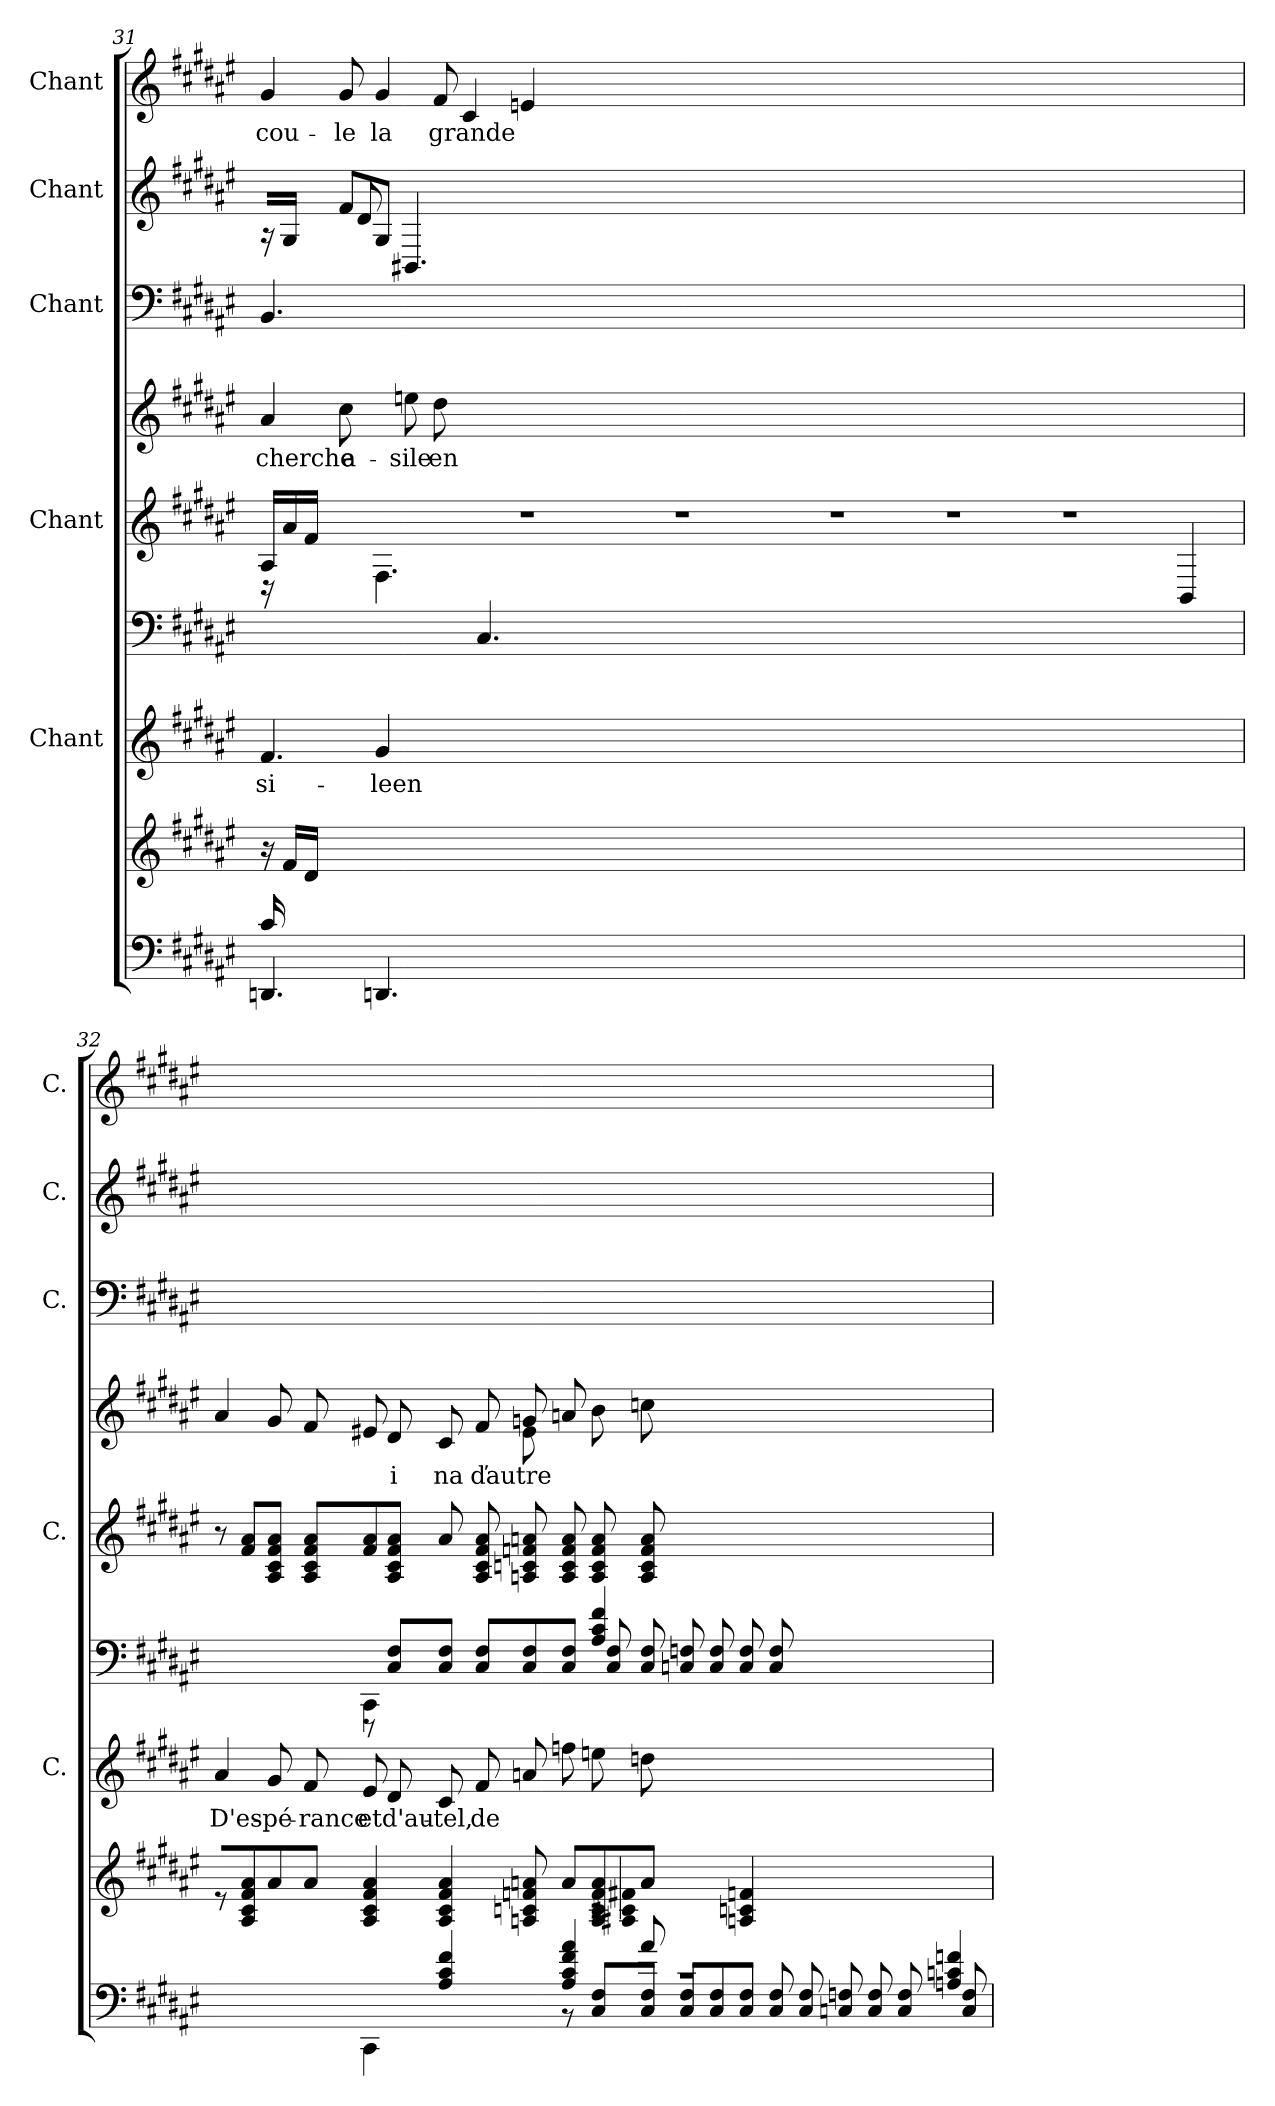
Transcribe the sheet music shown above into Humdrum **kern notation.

**kern	**kern	**kern	**text	**kern	**kern	**kern	**text	**kern	**kern	**kern	**text
*part6	*part6	*part5	*part5	*part5	*part4	*part4	*part4	*part3	*part2	*part1	*part1
*staff9	*staff8	*staff7	*staff7	*staff6	*staff5	*staff4	*staff4	*staff3	*staff2	*staff1	*staff1
*	*	*I"Chant	*	*	*I"Chant	*	*	*I"Chant	*I"Chant	*I"Chant	*
*	*	*I'C.	*	*	*I'C.	*	*	*I'C.	*I'C.	*I'C.	*
*clefF4	*clefG2	*clefG2	*	*clefF4	*clefG2	*clefG2	*	*clefF4	*clefG2	*clefG2	*
*k[f#c#g#d#a#e#]	*k[f#c#g#d#a#e#]	*k[f#c#g#d#a#e#]	*	*k[f#c#g#d#a#e#]	*k[f#c#g#d#a#e#]	*k[f#c#g#d#a#e#]	*	*k[f#c#g#d#a#e#]	*k[f#c#g#d#a#e#]	*k[f#c#g#d#a#e#]	*
=31	=31	=31	=31	=31	=31	=31	=31	=31	=31	=31	=31
*^	*	*	*	*	*	*	*	*	*	*	*
*	*	*	*	*	*	*^	*	*	*	*^	*	*
*	*	*	*	*	*	*	*^	*	*	*	*	*^	*	*
16c#i/	4.DDnj/	16r	4.f#Z/	si-	2ryy	16A#Z/LL	16r	16ryy	4a#Z/	cherche	4.BBi/	16r	16ryy	16ryy	4g#Z/	cou-
16ryy	.	16f#Z/LL	.	.	.	16a#Z/	16ryy	16ryy	.	.	.	16G#Z/JJ	16ryy	16ryy	.	.
8ryy	.	16d#Z/JJ	.	.	.	16f#Z/JJ	8ryy	8ryy	.	.	.	8ryy	8ryy	8ryy	.	.
.	.	2ryy	.	.	.	2ryy	.	.	.	.	.	.	.	.	.	.
16ryy	.	.	.	.	.	.	16ryy	16ryy	8cc#Z\	a-	.	8f#Z/L	16ryy	16ryy	8g#Z/	le
16ryy	.	.	.	.	.	.	16ryy	16ryy	.	.	.	.	8d#j/	16ryy	.	.
4.DDni/	00.ryy	.	4g#Z/	leen	.	.	4.F#j\	8ryy	8ryy	.	00.ryy	8G#Z/J	.	8ryy	4g#Z/	la
.	.	.	.	.	.	.	.	.	.	.	.	.	4..ryy	.	.	.
.	.	.	.	.	4ryy	.	.	16ryy	8eenZ\	sile	.	4.ryy	.	4.BB#XV/	.	.
.	.	.	.	.	.	.	.	16ryy	.	.	.	.	.	.	.	.
.	.	.	1ryy	.	.	.	.	8ryy	8dd#Z\	en	.	.	.	.	8f#Z/	grande
.	.	16ryy	.	.	.	4ryy	.	.	.	.	.	.	.	.	.	.
1ryy	.	1ryy	.	.	16ryy	.	4ryy	8ryy	1ryy	.	.	.	.	.	4c#Z/	.
.	.	.	.	.	4.C#i/	.	.	.	.	.	.	.	.	.	.	.
.	.	.	.	.	.	.	.	16ryy	.	.	.	1ryy	1ryy	1ryy	.	.
.	.	.	.	.	.	16ryy	.	16ryy	.	.	.	.	.	.	.	.
!	!	!	!	!	!	!	!	!	!	!	!	!	!	!	!LO:N:vis=4	!
.	.	.	.	.	.	1ryy	1ryy	1r	.	.	.	.	.	.	4.eN/	.
.	.	.	.	.	1ryy	.	.	.	.	.	.	.	.	.	.	.
.	.	.	.	.	.	.	.	.	.	.	.	.	.	.	1ryy	.
.	.	.	1ryy	.	.	.	.	.	.	.	.	.	.	.	.	.
1ryy	.	1ryy	.	.	.	.	.	.	1ryy	.	.	.	.	.	.	.
.	.	.	.	.	.	.	.	.	.	.	.	1ryy	1ryy	1ryy	.	.
.	.	.	.	.	.	1ryy	1ryy	1r	.	.	.	.	.	.	.	.
.	.	.	.	.	1ryy	.	.	.	.	.	.	.	.	.	.	.
.	.	.	.	.	.	.	.	.	.	.	.	.	.	.	00ryy	.
.	.	.	4%15ryy	.	.	.	.	.	.	.	.	.	.	.	.	.
1ryy	.	1ryy	.	.	.	.	.	.	1ryy	.	.	.	.	.	.	.
.	.	.	.	.	.	.	.	.	.	.	.	2%7ryy	2%7ryy	2%7ryy	.	.
.	.	.	.	.	.	1ryy	1ryy	1r	.	.	.	.	.	.	.	.
.	.	.	.	.	1ryy	.	.	.	.	.	.	.	.	.	.	.
1ryy	.	1ryy	.	.	.	.	.	.	1ryy	.	.	.	.	.	.	.
.	.	.	.	.	.	1ryy	1ryy	1r	.	.	.	.	.	.	.	.
.	.	.	.	.	1ryy	.	.	.	.	.	.	.	.	.	.	.
1ryy	.	1ryy	.	.	.	.	.	.	1ryy	.	.	.	.	.	.	.
.	.	.	.	.	.	1ryy	1ryy	1r	.	.	.	.	.	.	.	.
.	.	.	.	.	1ryy	.	.	.	.	.	.	.	.	.	.	.
2ryy	.	2ryy	.	.	.	.	.	.	2ryy	.	.	.	.	.	.	.
!	!	!	!	!	!	!	!	!LO:N:vis=4	!	!	!	!	!	!	!	!
.	.	.	.	.	.	4.ryy	4.ryy	4.BBl/	.	.	.	.	.	.	.	.
.	.	.	.	.	8.ryy	.	.	.	.	.	.	.	.	.	.	.
8ryy	.	8ryy	.	.	.	.	.	.	8ryy	.	.	.	.	.	.	.
*	*	*	*	*	*	*v	*v	*v	*	*	*	*v	*v	*v	*	*
!!LO:PB:g=z
=32	=32	=32	=32	=32	=32	=32	=32	=32	=32	=32	=32	=32
*	*	*^	*	*	*	*	*	*	*	*	*	*
*	*	*	*	*	*	*^	*	*^	*	*	*	*	*
2ryy	2ryy	8r	2ryy	4a#Z/	D'es-	2ryy	2ryy	8r	4a#Z/	2ryy	.	1ryy	1ryy	1ryy	.
.	.	8A#Z/ 8a#Z/ 8f#Z/ 8c#Z/L	.	.	.	.	.	8f#Z/ 8a#Z/L	.	.	.	.	.	.	.
.	.	8a#Z/J	.	8g#Z/	pé-	.	.	8A#Z/ 8a#Z/ 8f#Z/ 8c#Z/J	8g#Z/	.	.	.	.	.	.
.	.	8a#Z/J	.	8f#Z/	rance	.	.	8A#Z/ 8a#Z/ 8f#Z/ 8c#Z/L	8f#Z/	.	.	.	.	.	.
4CC#j\	2ryy	4a#Z/ 4f#Z/ 4c#Z/ 4A#Z/	4ryy	8e#Z/	et	4CC#j\	8r	8f#Z/ 8a#Z/	8e#XZ/	8ryy	.	.	.	.	.
.	.	.	.	8d#Z/	d'au-	.	8F#i/ 8C#i/L	8A#Z/ 8a#Z/ 8f#Z/ 8c#Z/J	8d#Z/	8ryy	i	.	.	.	.
4A#j/ 4f#j/ 4c#j/	.	4A#Z/ 4a#Z/ 4f#Z/ 4c#Z/	8ryy	8c#Z/	tel,	8ryy	8F#i/ 8C#i/J	8a#Z/	8c#Z/	8ryy	na	.	.	.	.
.	.	.	8ryy	8f#Z/	de	8ryy	8C#i/ 8F#i/L	8A#Z/ 8a#Z/ 8f#Z/ 8c#Z/	8f#Z/	8ryy	ďautre	.	.	.	.
8ryy	8ryy	8aN/ 8fN/ 8cN/ 8AN/	8ryy	8aN/	.	8ryy	8F#i/ 8C#i/	8AN/ 8aN/ 8fN/ 8cN/	8gN/	8e#i\	.	1..ryy	1..ryy	1..ryy	.
4a#j/ 4f#j/ 4c#j/ 4A#j/	8r	8aN/L	8ryy	8ffN\	.	8ryy	8F#i/ 8C#i/J	8AN/ 8aN/ 8fN/ 8cN/	8aN/	4.ryy	.	.	.	.	.
.	8F#i/ 8C#i/L	8AN/ 8aN/ 8fN/ 8cN/	4A#V/ 4f#V/ 4c#V/	8eeN\	.	4A#j/ 4f#j/ 4c#j/	8F#i/ 8C#i/	8AN/ 8aN/ 8fN/ 8cN/	8bN\	.	.	.	.	.	.
8a#j/	8F#i/ 8C#i/J	8aN/J	.	8ddN\	.	.	8F#i/ 8C#i/	8AN/ 8aN/ 8fN/ 8cN/	8ccN\	.	.	.	.	.	.
1r	8F#i/ 8C#i/L	1ryy	8ryy	1ryy	.	1ryy	8Fj/ 8Cj/	1ryy	1ryy	1ryy	.	.	.	.	.
.	8F#i/ 8C#i/	.	8ryy	.	.	.	8Fj/ 8Cj/	.	.	.	.	.	.	.	.
.	8F#i/ 8C#i/J	.	4Al/ 4fl/ 4cl/	.	.	.	8Fj/ 8Cj/	.	.	.	.	.	.	.	.
.	8F#i/ 8C#i/	.	.	.	.	.	8Fj/ 8Cj/	.	.	.	.	.	.	.	.
.	8F#i/ 8C#i/	.	8ryy	.	.	.	2.ryy	.	.	.	.	.	.	.	.
.	8Cj/ 8Fj/	.	2ryy	.	.	.	.	.	.	.	.	.	.	.	.
.	8Fj/ 8Cj/	.	.	.	.	.	.	.	.	.	.	.	.	.	.
.	8Fj/ 8Cj/	.	.	.	.	.	.	.	.	.	.	.	.	.	.
4A!/ 4f!/ 4c!/	8Fj/ 8Cj/	4ryy	.	4ryy	.	4ryy	.	4ryy	4ryy	4ryy	.	.	.	.	.
.	8ryy	.	8ryy	.	.	.	.	.	.	.	.	.	.	.	.
*v	*v	*	*	*	*	*v	*v	*	*v	*v	*	*	*	*	*
*	*v	*v	*	*	*	*	*	*	*	*	*	*
=	=	=	=	=	=	=	=	=	=	=	=
*-	*-	*-	*-	*-	*-	*-	*-	*-	*-	*-	*-
